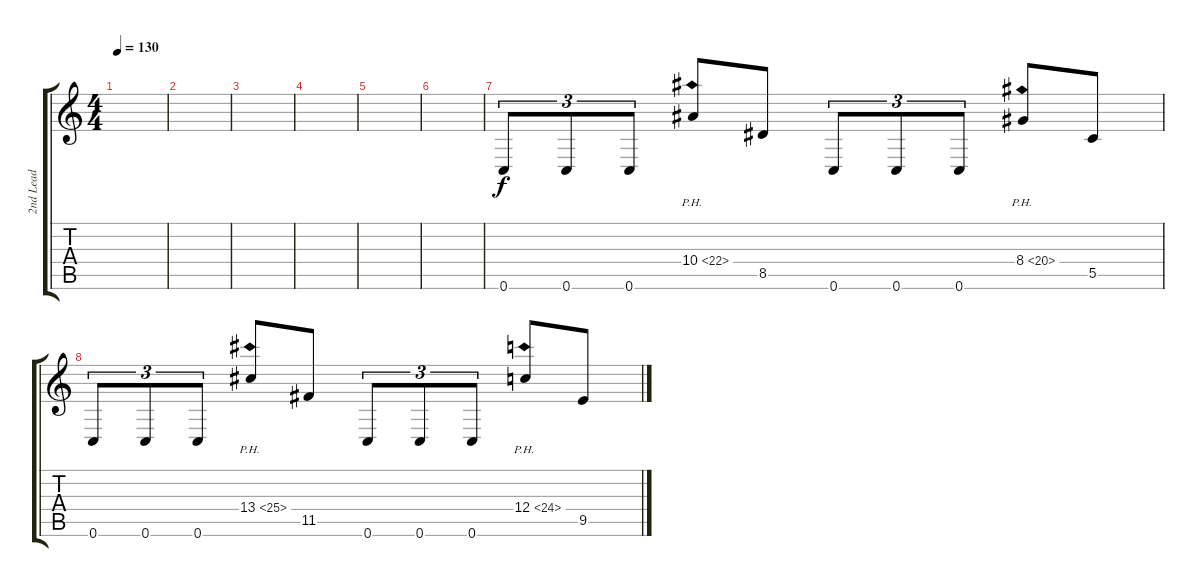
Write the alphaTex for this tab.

\track ("2nd Lead" "2nd Lead") {instrument distortionguitar}
\staff {score tabs}
\tuning (D4 A3 F3 C3 G2 C2) {hide}
\ts (4 4)
\tempo 130
\clef g2
\ks c
|
|
|
|
|
|
0.6.8{tu (3 2)} 0.6.8{tu (3 2)} 0.6.8{tu (3 2)} 10.4{ph 12}.8 8.5.8 0.6.8{tu (3 2)} 0.6.8{tu (3 2)} 0.6.8{tu (3 2)} 8.4{ph 12}.8 5.5.8 |
0.6.8{tu (3 2)} 0.6.8{tu (3 2)} 0.6.8{tu (3 2)} 13.4{ph 12}.8 11.5.8 0.6.8{tu (3 2)} 0.6.8{tu (3 2)} 0.6.8{tu (3 2)} 12.4{ph 12}.8 9.5.8
